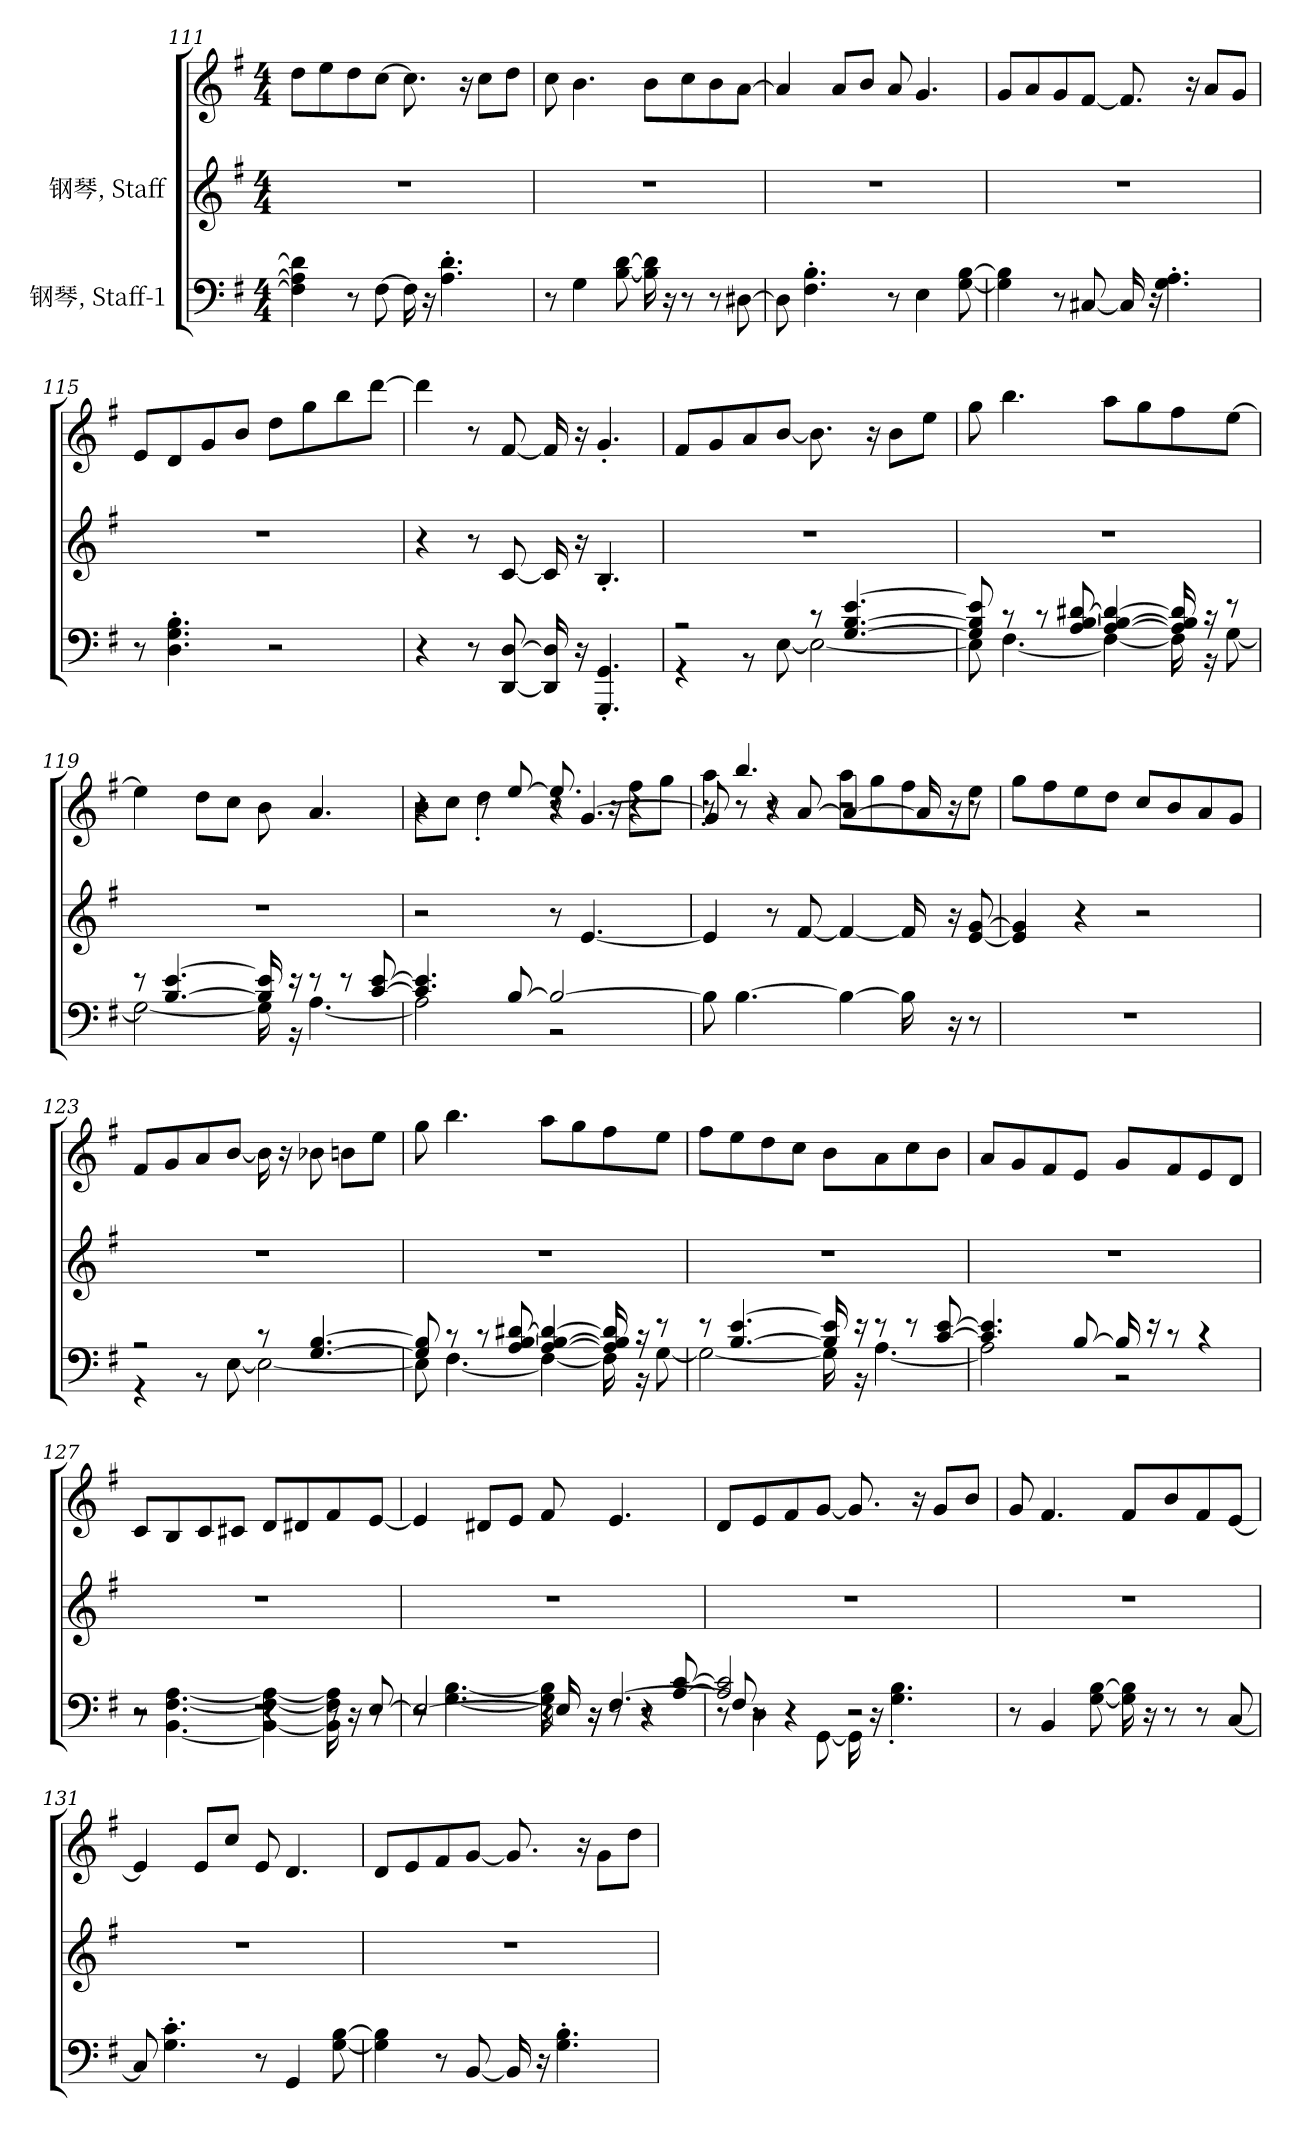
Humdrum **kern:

**kern	**kern	**kern
*part2	*part1	*part1
*staff3	*staff2	*staff1
*I"钢琴, Staff-1	*I"钢琴, Staff	*
*clefF4	*clefG2	*clefG2
*k[f#]	*k[f#]	*k[f#]
*M4/4	*M4/4	*M4/4
=111	=111	=111
4F#\] 4A\] 4d\]	1r	8dd\L
.	.	8ee\
8r	.	8dd\
[8F#\	.	[8cc\J
16F#\]	.	8.cc\]
16r	.	.
4.A\' 4.d\'	.	.
.	.	16r
.	.	8cc\L
.	.	8dd\J
!!LO:LB:g=z
=112	=112	=112
8r	1r	8cc\
4G\	.	4.b\
[8B\ [8d\	.	.
16B\] 16d\]	.	8b\L
16r	.	.
8r	.	8cc\
8r	.	8b\
[8D#X\	.	[8a\J
=113	=113	=113
8D#\]	1r	4a/]
4.F#\' 4.B\'	.	.
.	.	8a/L
.	.	8b/J
8r	.	8a/
4E\	.	4.g/
[8G\ [8B\	.	.
=114	=114	=114
4G\] 4B\]	1r	8g/L
.	.	8a/
8r	.	8g/
[8C#X/	.	[8f#/J
16C#/]	.	8.f#/]
16r	.	.
4.G\' 4.A\'	.	.
.	.	16r
.	.	8a/L
.	.	8g/J
=115	=115	=115
8r	1r	8e/L
4.D\' 4.G\' 4.B\'	.	8d/
.	.	8g/
.	.	8b/J
2r	.	8dd\L
.	.	8gg\
.	.	8bb\
.	.	[8ddd\J
!!LO:PB:g=z
=116	=116	=116
4r	4r	4ddd\]
8r	8r	8r
[8DD/ [8D/	[8c/	[8f#/
16DD/] 16D/]	16c/]	16f#/]
16r	16r	16r
4.GGG/' 4.GG/'	4.B'/	4.g'/
=117	=117	=117
*^	*	*
2r	4r	1r	8f#/L
.	.	.	8g/
.	8r	.	8a/
.	[8E\	.	[8b/J
8r	2E\_	.	8.b\]
[4.G/ [4.B/ [4.e/	.	.	.
.	.	.	16r
.	.	.	8b\L
.	.	.	8ee\J
=118	=118	=118	=118
8G/] 8B/] 8e/]	8E\]	1r	8gg\
8r	[4.F#\	.	4.bb\
8r	.	.	.
[8A/ [8B/ [8d#X/	.	.	.
4A/_ 4B/_ 4d#/_	4F#\_	.	8aa\L
.	.	.	8gg\
16A/] 16B/] 16d#/]	16F#\]	.	8ff#\
16r	16r	.	.
8r	[8G\	.	[8ee\J
=119	=119	=119	=119
8r	2G\_	1r	4ee\]
[4.B/ [4.e/	.	.	.
.	.	.	8dd\L
.	.	.	8cc\J
16B/] 16e/]	16G\]	.	8b\
16r	16r	.	.
8r	[4.A\	.	4.a/
8r	.	.	.
[8c/ [8e/	.	.	.
!!LO:LB:g=z
=120	=120	=120	=120
*	*	*	*^
*	*	*	*	*^
4.c/] 4.e/]	2A\]	2r	4r	8b\L	2r
.	.	.	.	8cc\J	.
.	.	.	8r	4dd'\	.
[8B/	.	.	[8ee/	.	.
2B/_	2r	8r	8.ee/]	4r	8r
.	.	[4.e/	.	.	[4.g/
.	.	.	16r	.	.
.	.	.	4r	8ff#\L	.
.	.	.	.	8gg\J	.
*v	*v	*	*	*	*
=121	=121	=121	=121	=121
8B\]	4e/]	8r	4aa'\	8g/]
[4.B\	.	4.bb/	.	8r
.	8r	.	4r	8r
.	[8f#/	.	.	[8a/
4B\_	4f#/_	2r	8aa\L	4a/_
.	.	.	8gg\	.
16B\]	16f#/]	.	8ff#\	16a/]
16r	16r	.	.	16r
8r	[8e/ [8g/	.	8ee\J	8r
*	*	*v	*v	*v
=122	=122	=122
1r	4e/] 4g/]	8gg\L
.	.	8ff#\
.	4r	8ee\
.	.	8dd\J
.	2r	8cc/L
.	.	8b/
.	.	8a/
.	.	8g/J
!!LO:LB:g=z
=123	=123	=123
*^	*	*
2r	4r	1r	8f#/L
.	.	.	8g/
.	8r	.	8a/
.	[8E\	.	[8b/J
8r	2E\_	.	16b\]
.	.	.	16r
[4.G/ [4.B/	.	.	8b-X\
.	.	.	8bn\L
.	.	.	8ee\J
=124	=124	=124	=124
8G/] 8B/]	8E\]	1r	8gg\
8r	[4.F#\	.	4.bb\
8r	.	.	.
[8A/ [8B/ [8d#X/	.	.	.
4A/_ 4B/_ 4d#/_	4F#\_	.	8aa\L
.	.	.	8gg\
16A/] 16B/] 16d#/]	16F#\]	.	8ff#\
16r	16r	.	.
8r	[8G\	.	8ee\J
=125	=125	=125	=125
8r	2G\_	1r	8ff#\L
[4.B/ [4.e/	.	.	8ee\
.	.	.	8dd\
.	.	.	8cc\J
16B/] 16e/]	16G\]	.	8b\L
16r	16r	.	.
8r	[4.A\	.	8a\
8r	.	.	8cc\
[8c/ [8e/	.	.	8b\J
!!LO:LB:g=z
=126	=126	=126	=126
4.c/] 4.e/]	2A\]	1r	8a/L
.	.	.	8g/
.	.	.	8f#/
[8B/	.	.	8e/J
16B/]	2r	.	8g/L
16r	.	.	.
8r	.	.	8f#/
4r	.	.	8e/
.	.	.	8d/J
=127	=127	=127	=127
*	*^	*	*
1r	8r	2r	1r	8c/L
*	*	*	*	*MM140
.	[4.BB\ [4.F#\ [4.A\	.	.	8B/
.	.	.	.	8c/
.	.	.	.	8c#X/J
.	4BB\_ 4F#\_ 4A\_	4r	.	8d/L
.	.	.	.	8d#X/
.	16BB\] 16F#\] 16A\]	8r	.	8f#/
.	16r	.	.	.
.	8r	[8E/	.	[8e/J
=128	=128	=128	=128	=128
2r	8r	2E/_	1r	4e/]
.	[4.G\ [4.B\	.	.	.
.	.	.	.	8d#X/L
.	.	.	.	8e/J
4r	16G\] 16B\]	16E/]	.	8f#/
.	16r	16r	.	.
.	8r	[4.F#/	.	4.e/
8r	4r	.	.	.
[8A/ [8c/	.	.	.	.
!!LO:PB:g=z
=129	=129	=129	=129	=129
2A/] 2c/]	8r	8F#/]	1r	8d/L
.	4D\	8r	.	8e/
.	.	4r	.	8f#/
*	*	*	*	*MM157
.	[8GG\	.	.	[8g/J
2r	16GG\]	2r	.	8.g/]
.	16r	.	.	.
.	4.G\' 4.B\'	.	.	.
.	.	.	.	16r
.	.	.	.	8g/L
.	.	.	.	8b/J
*v	*v	*v	*	*
=130	=130	=130
8r	1r	8g/
4BB/	.	4.f#/
[8G\ [8B\	.	.
16G\] 16B\]	.	8f#/L
16r	.	.
8r	.	8b/
8r	.	8f#/
[8C/	.	[8e/J
=131	=131	=131
8C/]	1r	4e/]
4.G\' 4.c\'	.	.
.	.	8e/L
.	.	8cc/J
8r	.	8e/
4GG/	.	4.d/
[8G\ [8B\	.	.
=132	=132	=132
4G\] 4B\]	1r	8d/L
.	.	8e/
8r	.	8f#/
[8BB/	.	[8g/J
16BB/]	.	8.g/]
16r	.	.
4.G\' 4.B\'	.	.
.	.	16r
.	.	8g\L
.	.	8dd\J
=	=	=
*-	*-	*-
